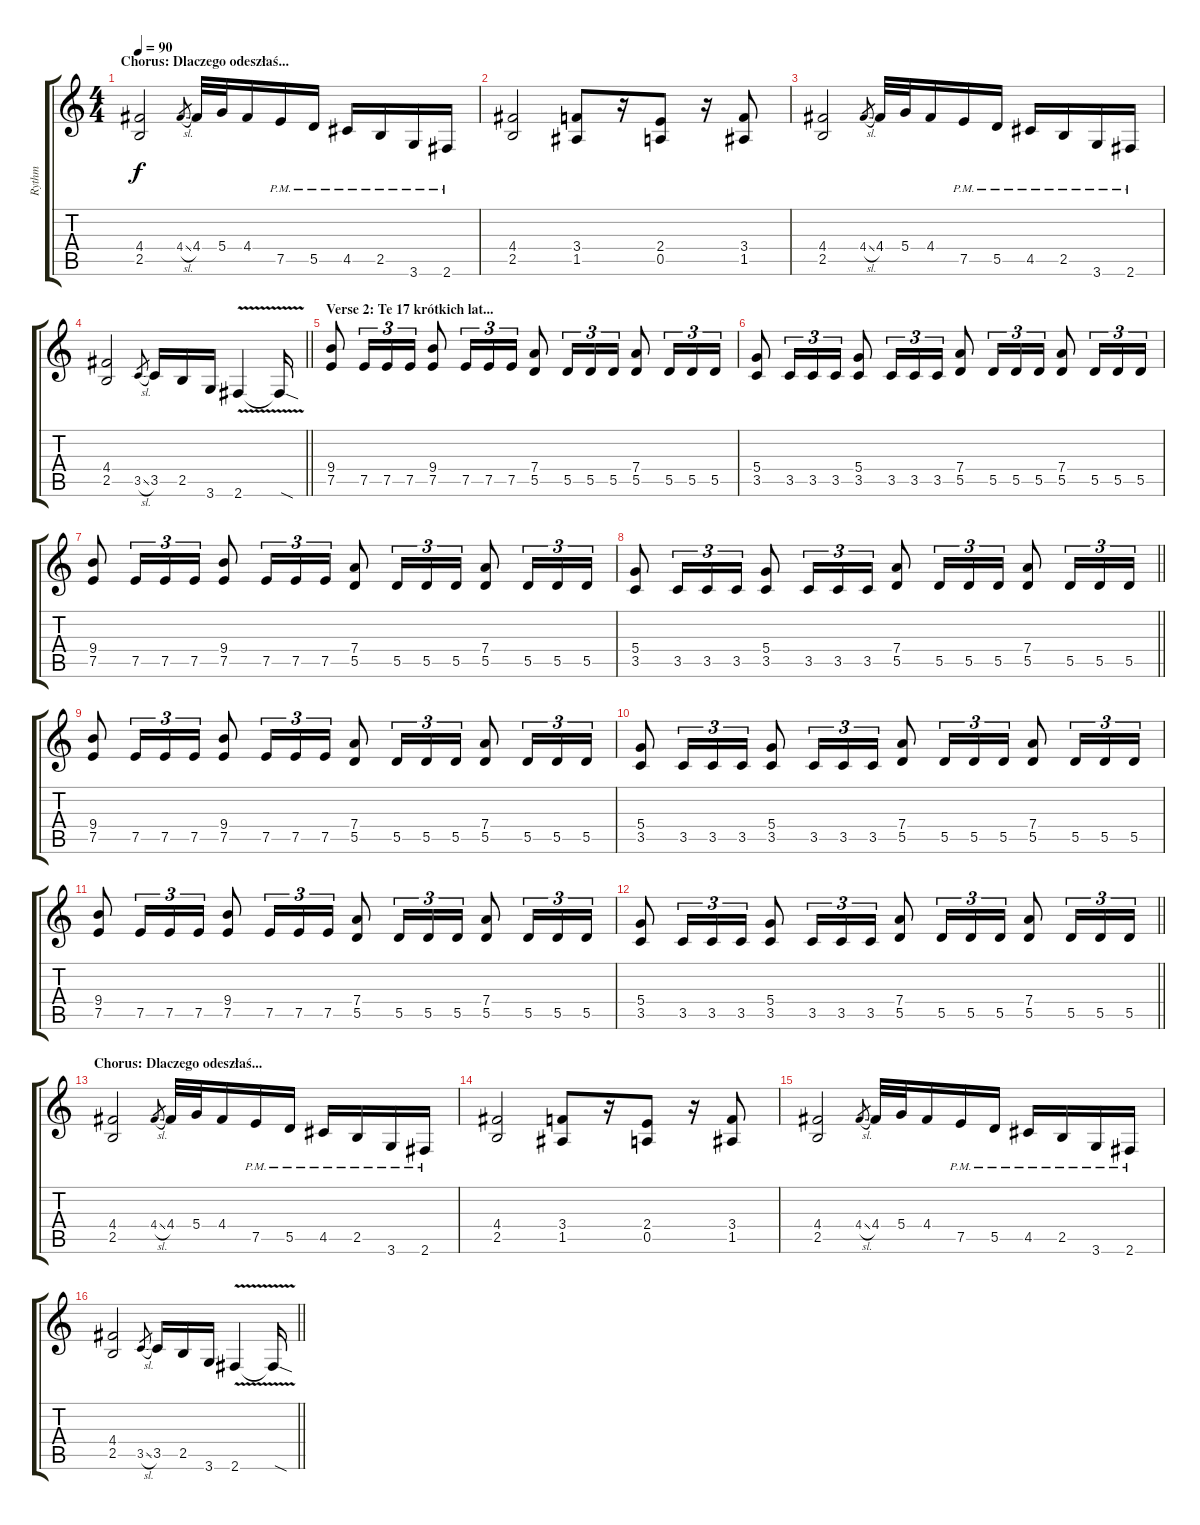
\track ("Rythm" "Rythm") {instrument distortionguitar}
\staff {score tabs}
\tuning (E4 B3 G3 D3 A2 E2) {hide}
\ts (4 4)
\section ("" "Chorus: Dlaczego odeszłaś...")
\tempo 90
\clef g2
\ks c
(4.4 2.5).2{dy f} 4.4{sl}.8{gr} 4.4.32 5.4.32 4.4.16 7.5{pm}.16 5.5{pm}.16 4.5{pm}.16 2.5{pm}.16 3.6{pm}.16 2.6{pm}.16 |
(4.4 2.5).2 (3.4 1.5).8 r.16 (2.4 0.5).8 r.16 (3.4 1.5).8 |
(4.4 2.5).2 4.4{sl}.8{gr} 4.4.32 5.4.32 4.4.16 7.5{pm}.16 5.5{pm}.16 4.5{pm}.16 2.5{pm}.16 3.6{pm}.16 2.6{pm}.16 |
\barLineRight lightlight
(4.4 2.5).2 3.5{sl}.8{gr} 3.5.16 2.5.16 3.6.16 2.6{v}.4 2.6{sod t}.16 |
\section ("" "Verse 2: Te 17 krótkich lat...")
(9.4 7.5).8 7.5.16{tu (3 2)} 7.5.16{tu (3 2)} 7.5.16{tu (3 2)} (9.4 7.5).8 7.5.16{tu (3 2)} 7.5.16{tu (3 2)} 7.5.16{tu (3 2)} (7.4 5.5).8 5.5.16{tu (3 2)} 5.5.16{tu (3 2)} 5.5.16{tu (3 2)} (7.4 5.5).8 5.5.16{tu (3 2)} 5.5.16{tu (3 2)} 5.5.16{tu (3 2)} |
(5.4 3.5).8 3.5.16{tu (3 2)} 3.5.16{tu (3 2)} 3.5.16{tu (3 2)} (5.4 3.5).8 3.5.16{tu (3 2)} 3.5.16{tu (3 2)} 3.5.16{tu (3 2)} (7.4 5.5).8 5.5.16{tu (3 2)} 5.5.16{tu (3 2)} 5.5.16{tu (3 2)} (7.4 5.5).8 5.5.16{tu (3 2)} 5.5.16{tu (3 2)} 5.5.16{tu (3 2)} |
(9.4 7.5).8 7.5.16{tu (3 2)} 7.5.16{tu (3 2)} 7.5.16{tu (3 2)} (9.4 7.5).8 7.5.16{tu (3 2)} 7.5.16{tu (3 2)} 7.5.16{tu (3 2)} (7.4 5.5).8 5.5.16{tu (3 2)} 5.5.16{tu (3 2)} 5.5.16{tu (3 2)} (7.4 5.5).8 5.5.16{tu (3 2)} 5.5.16{tu (3 2)} 5.5.16{tu (3 2)} |
\barLineRight lightlight
(5.4 3.5).8 3.5.16{tu (3 2)} 3.5.16{tu (3 2)} 3.5.16{tu (3 2)} (5.4 3.5).8 3.5.16{tu (3 2)} 3.5.16{tu (3 2)} 3.5.16{tu (3 2)} (7.4 5.5).8 5.5.16{tu (3 2)} 5.5.16{tu (3 2)} 5.5.16{tu (3 2)} (7.4 5.5).8 5.5.16{tu (3 2)} 5.5.16{tu (3 2)} 5.5.16{tu (3 2)} |
(9.4 7.5).8 7.5.16{tu (3 2)} 7.5.16{tu (3 2)} 7.5.16{tu (3 2)} (9.4 7.5).8 7.5.16{tu (3 2)} 7.5.16{tu (3 2)} 7.5.16{tu (3 2)} (7.4 5.5).8 5.5.16{tu (3 2)} 5.5.16{tu (3 2)} 5.5.16{tu (3 2)} (7.4 5.5).8 5.5.16{tu (3 2)} 5.5.16{tu (3 2)} 5.5.16{tu (3 2)} |
(5.4 3.5).8 3.5.16{tu (3 2)} 3.5.16{tu (3 2)} 3.5.16{tu (3 2)} (5.4 3.5).8 3.5.16{tu (3 2)} 3.5.16{tu (3 2)} 3.5.16{tu (3 2)} (7.4 5.5).8 5.5.16{tu (3 2)} 5.5.16{tu (3 2)} 5.5.16{tu (3 2)} (7.4 5.5).8 5.5.16{tu (3 2)} 5.5.16{tu (3 2)} 5.5.16{tu (3 2)} |
(9.4 7.5).8 7.5.16{tu (3 2)} 7.5.16{tu (3 2)} 7.5.16{tu (3 2)} (9.4 7.5).8 7.5.16{tu (3 2)} 7.5.16{tu (3 2)} 7.5.16{tu (3 2)} (7.4 5.5).8 5.5.16{tu (3 2)} 5.5.16{tu (3 2)} 5.5.16{tu (3 2)} (7.4 5.5).8 5.5.16{tu (3 2)} 5.5.16{tu (3 2)} 5.5.16{tu (3 2)} |
\barLineRight lightlight
(5.4 3.5).8 3.5.16{tu (3 2)} 3.5.16{tu (3 2)} 3.5.16{tu (3 2)} (5.4 3.5).8 3.5.16{tu (3 2)} 3.5.16{tu (3 2)} 3.5.16{tu (3 2)} (7.4 5.5).8 5.5.16{tu (3 2)} 5.5.16{tu (3 2)} 5.5.16{tu (3 2)} (7.4 5.5).8 5.5.16{tu (3 2)} 5.5.16{tu (3 2)} 5.5.16{tu (3 2)} |
\section ("" "Chorus: Dlaczego odeszłaś...")
(4.4 2.5).2 4.4{sl}.8{gr} 4.4.32 5.4.32 4.4.16 7.5{pm}.16 5.5{pm}.16 4.5{pm}.16 2.5{pm}.16 3.6{pm}.16 2.6{pm}.16 |
(4.4 2.5).2 (3.4 1.5).8 r.16 (2.4 0.5).8 r.16 (3.4 1.5).8 |
(4.4 2.5).2 4.4{sl}.8{gr} 4.4.32 5.4.32 4.4.16 7.5{pm}.16 5.5{pm}.16 4.5{pm}.16 2.5{pm}.16 3.6{pm}.16 2.6{pm}.16 |
\barLineRight lightlight
(4.4 2.5).2 3.5{sl}.8{gr} 3.5.16 2.5.16 3.6.16 2.6{v}.4 2.6{sod t}.16
